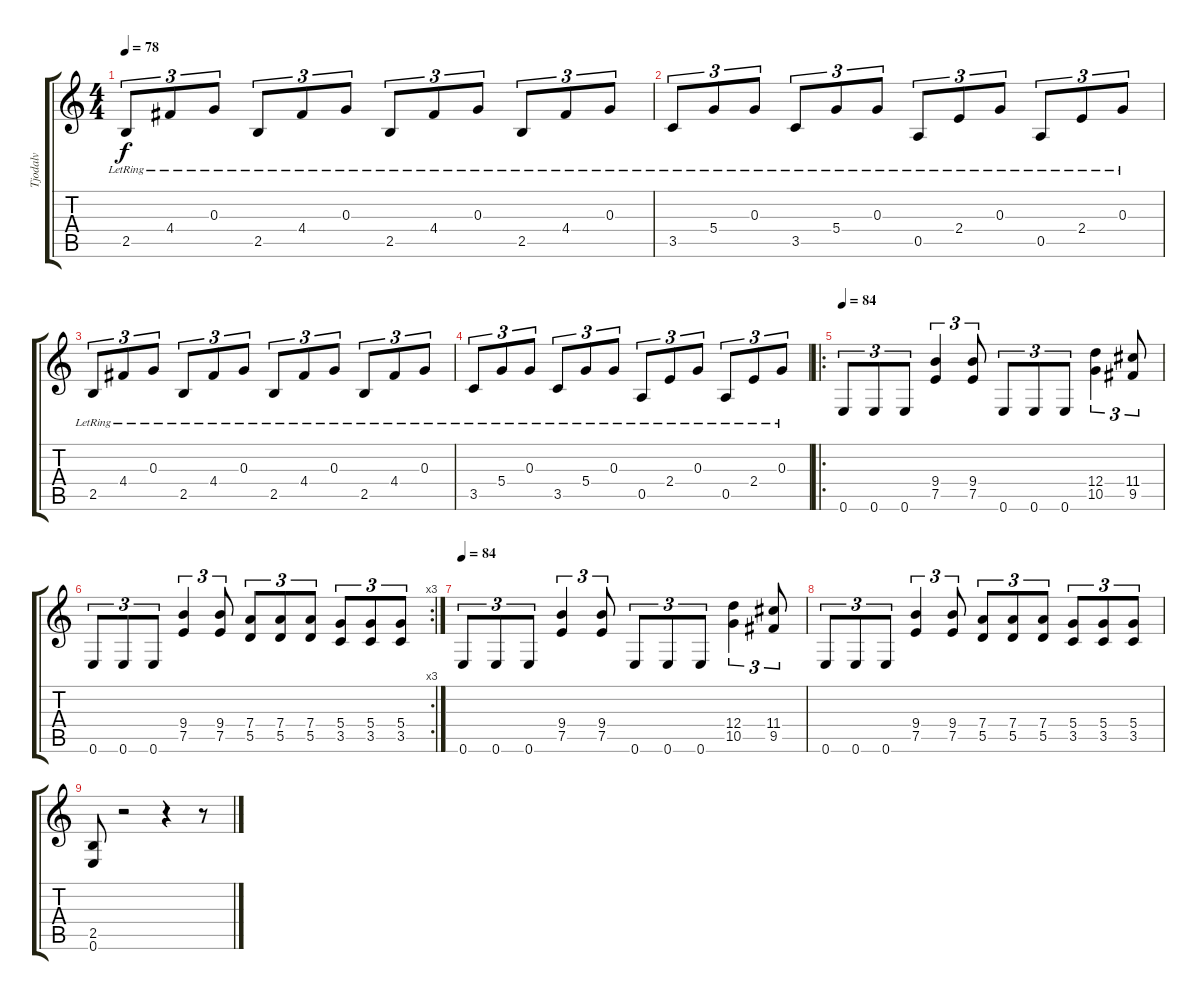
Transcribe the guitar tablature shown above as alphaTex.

\track ("Tjodalv" "Tjodalv") {instrument overdrivenguitar}
\staff {score tabs}
\tuning (E4 B3 G3 D3 A2 E2) {hide}
\ts (4 4)
\tempo 78
\clef g2
\ks c
2.5{lr}.8{tu (3 2) dy f} 4.4{lr}.8{tu (3 2)} 0.3{lr}.8{tu (3 2)} 2.5{lr}.8{tu (3 2)} 4.4{lr}.8{tu (3 2)} 0.3{lr}.8{tu (3 2)} 2.5{lr}.8{tu (3 2)} 4.4{lr}.8{tu (3 2)} 0.3{lr}.8{tu (3 2)} 2.5{lr}.8{tu (3 2)} 4.4{lr}.8{tu (3 2)} 0.3{lr}.8{tu (3 2)} |
3.5{lr}.8{tu (3 2)} 5.4{lr}.8{tu (3 2)} 0.3{lr}.8{tu (3 2)} 3.5{lr}.8{tu (3 2)} 5.4{lr}.8{tu (3 2)} 0.3{lr}.8{tu (3 2)} 0.5{lr}.8{tu (3 2)} 2.4{lr}.8{tu (3 2)} 0.3{lr}.8{tu (3 2)} 0.5{lr}.8{tu (3 2)} 2.4{lr}.8{tu (3 2)} 0.3{lr}.8{tu (3 2)} |
2.5{lr}.8{tu (3 2)} 4.4{lr}.8{tu (3 2)} 0.3{lr}.8{tu (3 2)} 2.5{lr}.8{tu (3 2)} 4.4{lr}.8{tu (3 2)} 0.3{lr}.8{tu (3 2)} 2.5{lr}.8{tu (3 2)} 4.4{lr}.8{tu (3 2)} 0.3{lr}.8{tu (3 2)} 2.5{lr}.8{tu (3 2)} 4.4{lr}.8{tu (3 2)} 0.3{lr}.8{tu (3 2)} |
3.5{lr}.8{tu (3 2)} 5.4{lr}.8{tu (3 2)} 0.3{lr}.8{tu (3 2)} 3.5{lr}.8{tu (3 2)} 5.4{lr}.8{tu (3 2)} 0.3{lr}.8{tu (3 2)} 0.5{lr}.8{tu (3 2)} 2.4{lr}.8{tu (3 2)} 0.3{lr}.8{tu (3 2)} 0.5{lr}.8{tu (3 2)} 2.4{lr}.8{tu (3 2)} 0.3{lr}.8{tu (3 2)} |
\ro
\tempo 84
0.6.8{tu (3 2)} 0.6.8{tu (3 2)} 0.6.8{tu (3 2)} (9.4 7.5).4{tu (3 2)} (9.4 7.5).8{tu (3 2)} 0.6.8{tu (3 2)} 0.6.8{tu (3 2)} 0.6.8{tu (3 2)} (12.4 10.5).4{tu (3 2)} (11.4 9.5).8{tu (3 2)} |
\rc 3
0.6.8{tu (3 2)} 0.6.8{tu (3 2)} 0.6.8{tu (3 2)} (9.4 7.5).4{tu (3 2)} (9.4 7.5).8{tu (3 2)} (7.4 5.5).8{tu (3 2)} (7.4 5.5).8{tu (3 2)} (7.4 5.5).8{tu (3 2)} (5.4 3.5).8{tu (3 2)} (5.4 3.5).8{tu (3 2)} (5.4 3.5).8{tu (3 2)} |
\tempo 84
0.6.8{tu (3 2)} 0.6.8{tu (3 2)} 0.6.8{tu (3 2)} (9.4 7.5).4{tu (3 2)} (9.4 7.5).8{tu (3 2)} 0.6.8{tu (3 2)} 0.6.8{tu (3 2)} 0.6.8{tu (3 2)} (12.4 10.5).4{tu (3 2)} (11.4 9.5).8{tu (3 2)} |
0.6.8{tu (3 2)} 0.6.8{tu (3 2)} 0.6.8{tu (3 2)} (9.4 7.5).4{tu (3 2)} (9.4 7.5).8{tu (3 2)} (7.4 5.5).8{tu (3 2)} (7.4 5.5).8{tu (3 2)} (7.4 5.5).8{tu (3 2)} (5.4 3.5).8{tu (3 2)} (5.4 3.5).8{tu (3 2)} (5.4 3.5).8{tu (3 2)} |
(2.5 0.6).8 r.2 r.4 r.8
